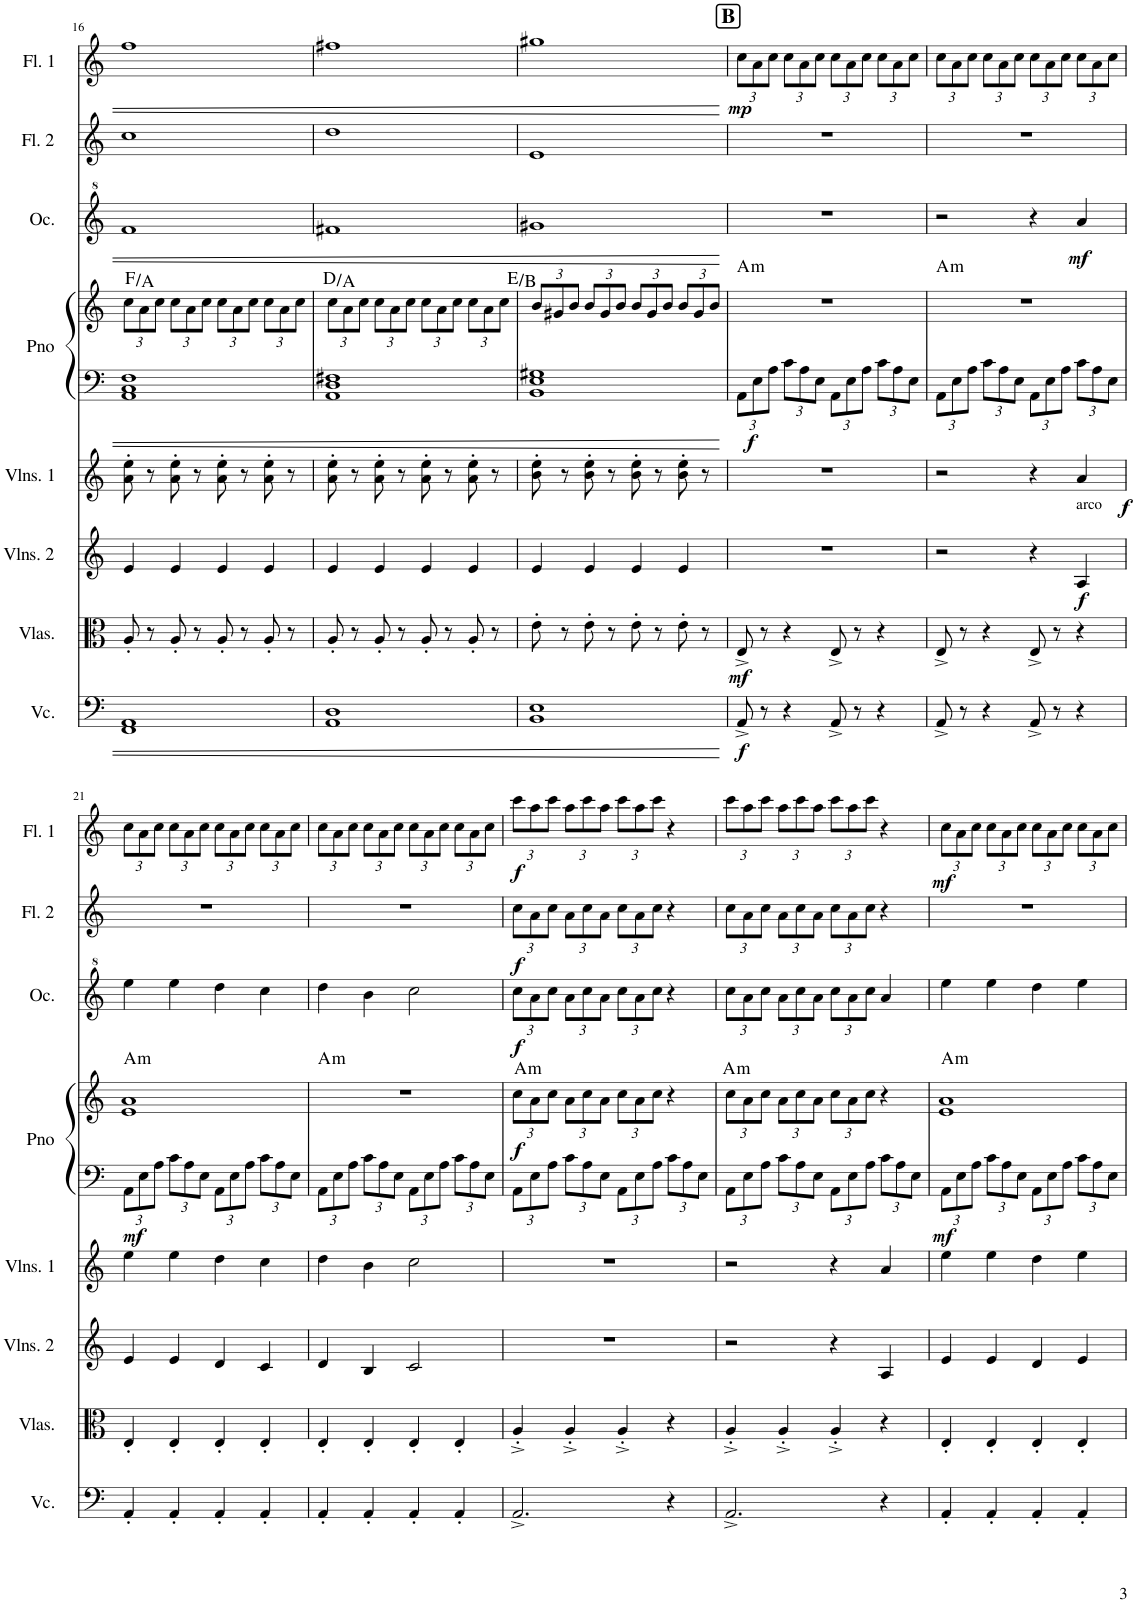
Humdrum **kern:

**kern	**dynam	**kern	**dynam	**kern	**dynam	**kern	**dynam	**kern	**kern	**dynam	**harte	**kern	**dynam	**kern	**dynam	**kern	**dynam
*part8	*part8	*part7	*part7	*part6	*part6	*part5	*part5	*part4	*part4	*part4	*part4	*part3	*part3	*part2	*part2	*part1	*part1
*staff9	*staff9	*staff8	*staff8	*staff7	*staff7	*staff6	*staff6	*staff5	*staff4	*staff4/5	*	*staff3	*staff3	*staff2	*staff2	*staff1	*staff1
*I"Cello	*	*I"Violas	*	*I"Violins 2	*	*I"Violins 1	*	*I"Piano	*	*	*	*I"Ocarina	*	*I"Flute 2	*	*I"Flute 1	*
*	*	*I'Vlas.	*	*I'Vlns. 2	*	*I'Vlns. 1	*	*I'Pno	*	*	*	*I'Oc.	*	*I'Fl. 2	*	*I'Fl. 1	*
!!LO:PB:g=z
*clefF4	*	*clefC3	*	*clefG2	*	*clefG2	*	*clefF4	*clefG2	*	*	*clefG^2	*	*clefG2	*	*clefG2	*
*k[]	*	*k[]	*	*k[]	*	*k[]	*	*k[]	*k[]	*	*	*k[]	*	*k[]	*	*k[]	*
*M4/4	*	*M4/4	*	*M4/4	*	*M4/4	*	*M4/4	*M4/4	*	*	*M4/4	*	*M4/4	*	*M4/4	*
*	*	*	*	*	*	*	*	*	*Xbrackettup	*	*	*	*	*	*	*	*
=16	=16	=16	=16	=16	=16	=16	=16	=16	=16	=16	=16	=16	=16	=16	=16	=16	=16
1FF 1AA	.	8A'/	.	4e/	.	8a\' 8ee\'	.	1AA 1C 1F	12cc\L	.	F:maj/3	1ff	.	1cc	.	1ff	.
.	.	.	.	.	.	.	.	.	12a\	.	.	.	.	.	.	.	.
.	.	8r	.	.	.	8r	.	.	.	.	.	.	.	.	.	.	.
.	.	.	.	.	.	.	.	.	12cc\J	.	.	.	.	.	.	.	.
.	.	8A'/	.	4e/	.	8a\' 8ee\'	.	.	12cc\L	.	.	.	.	.	.	.	.
.	.	.	.	.	.	.	.	.	12a\	.	.	.	.	.	.	.	.
.	.	8r	.	.	.	8r	.	.	.	.	.	.	.	.	.	.	.
.	.	.	.	.	.	.	.	.	12cc\J	.	.	.	.	.	.	.	.
.	.	8A'/	.	4e/	.	8a\' 8ee\'	.	.	12cc\L	.	.	.	.	.	.	.	.
.	.	.	.	.	.	.	.	.	12a\	.	.	.	.	.	.	.	.
.	.	8r	.	.	.	8r	.	.	.	.	.	.	.	.	.	.	.
.	.	.	.	.	.	.	.	.	12cc\J	.	.	.	.	.	.	.	.
.	.	8A'/	.	4e/	.	8a\' 8ee\'	.	.	12cc\L	.	.	.	.	.	.	.	.
.	.	.	.	.	.	.	.	.	12a\	.	.	.	.	.	.	.	.
.	.	8r	.	.	.	8r	.	.	.	.	.	.	.	.	.	.	.
.	.	.	.	.	.	.	.	.	12cc\J	.	.	.	.	.	.	.	.
=17	=17	=17	=17	=17	=17	=17	=17	=17	=17	=17	=17	=17	=17	=17	=17	=17	=17
1AA 1D	.	8A'/	.	4e/	.	8a\' 8ee\'	.	1AA 1D 1F#X	12cc\L	.	D:maj/5	1ff#X	.	1dd	.	1ff#X	.
.	.	.	.	.	.	.	.	.	12a\	.	.	.	.	.	.	.	.
.	.	8r	.	.	.	8r	.	.	.	.	.	.	.	.	.	.	.
.	.	.	.	.	.	.	.	.	12cc\J	.	.	.	.	.	.	.	.
.	.	8A'/	.	4e/	.	8a\' 8ee\'	.	.	12cc\L	.	.	.	.	.	.	.	.
.	.	.	.	.	.	.	.	.	12a\	.	.	.	.	.	.	.	.
.	.	8r	.	.	.	8r	.	.	.	.	.	.	.	.	.	.	.
.	.	.	.	.	.	.	.	.	12cc\J	.	.	.	.	.	.	.	.
.	.	8A'/	.	4e/	.	8a\' 8ee\'	.	.	12cc\L	.	.	.	.	.	.	.	.
.	.	.	.	.	.	.	.	.	12a\	.	.	.	.	.	.	.	.
.	.	8r	.	.	.	8r	.	.	.	.	.	.	.	.	.	.	.
.	.	.	.	.	.	.	.	.	12cc\J	.	.	.	.	.	.	.	.
.	.	8A'/	.	4e/	.	8a\' 8ee\'	.	.	12cc\L	.	.	.	.	.	.	.	.
.	.	.	.	.	.	.	.	.	12a\	.	.	.	.	.	.	.	.
.	.	8r	.	.	.	8r	.	.	.	.	.	.	.	.	.	.	.
.	.	.	.	.	.	.	.	.	12cc\J	.	.	.	.	.	.	.	.
=18	=18	=18	=18	=18	=18	=18	=18	=18	=18	=18	=18	=18	=18	=18	=18	=18	=18
1BB 1E	.	8e'\	.	4e/	.	8b\' 8ee\'	.	1BB 1E 1G#X	12b/L	.	E:maj/5	1gg#X	.	1e	.	1gg#X	.
.	.	.	.	.	.	.	.	.	12g#X/	.	.	.	.	.	.	.	.
.	.	8r	.	.	.	8r	.	.	.	.	.	.	.	.	.	.	.
.	.	.	.	.	.	.	.	.	12b/J	.	.	.	.	.	.	.	.
.	.	8e'\	.	4e/	.	8b\' 8ee\'	.	.	12b/L	.	.	.	.	.	.	.	.
.	.	.	.	.	.	.	.	.	12g#/	.	.	.	.	.	.	.	.
.	.	8r	.	.	.	8r	.	.	.	.	.	.	.	.	.	.	.
.	.	.	.	.	.	.	.	.	12b/J	.	.	.	.	.	.	.	.
.	.	8e'\	.	4e/	.	8b\' 8ee\'	.	.	12b/L	.	.	.	.	.	.	.	.
.	.	.	.	.	.	.	.	.	12g#/	.	.	.	.	.	.	.	.
.	.	8r	.	.	.	8r	.	.	.	.	.	.	.	.	.	.	.
.	.	.	.	.	.	.	.	.	12b/J	.	.	.	.	.	.	.	.
.	.	8e'\	.	4e/	.	8b\' 8ee\'	.	.	12b/L	.	.	.	.	.	.	.	.
.	.	.	.	.	.	.	.	.	12g#/	.	.	.	.	.	.	.	.
.	.	8r	.	.	.	8r	.	.	.	.	.	.	.	.	.	.	.
.	.	.	.	.	.	.	.	.	12b/J	.	.	.	.	.	.	.	.
!!LO:REH:place=s1:a:B:cj:fs=14:t=B
=19	=19	=19	=19	=19	=19	=19	=19	=19	=19	=19	=19	=19	=19	=19	=19	=19	=19
*	*	*	*	*	*	*	*	*Xbrackettup	*	*	*	*	*	*	*	*Xbrackettup	*
!	!LO:DY:b	!	!LO:DY:b	!	!	!	!	!	!	!LO:DY:b=2	!LO:H:kt=m	!	!	!	!	!	!LO:DY:b
8AA^/	f	8E^/	mf	1r	.	1r	.	12AA\L	1r	f	A:min	1r	.	1r	.	12cc\L	mp
.	.	.	.	.	.	.	.	12E\	.	.	.	.	.	.	.	12a\	.
8r	.	8r	.	.	.	.	.	.	.	.	.	.	.	.	.	.	.
.	.	.	.	.	.	.	.	12A\J	.	.	.	.	.	.	.	12cc\J	.
4r	.	4r	.	.	.	.	.	12c\L	.	.	.	.	.	.	.	12cc\L	.
.	.	.	.	.	.	.	.	12A\	.	.	.	.	.	.	.	12a\	.
.	.	.	.	.	.	.	.	12E\J	.	.	.	.	.	.	.	12cc\J	.
8AA^/	.	8E^/	.	.	.	.	.	12AA\L	.	.	.	.	.	.	.	12cc\L	.
.	.	.	.	.	.	.	.	12E\	.	.	.	.	.	.	.	12a\	.
8r	.	8r	.	.	.	.	.	.	.	.	.	.	.	.	.	.	.
.	.	.	.	.	.	.	.	12A\J	.	.	.	.	.	.	.	12cc\J	.
4r	.	4r	.	.	.	.	.	12c\L	.	.	.	.	.	.	.	12cc\L	.
.	.	.	.	.	.	.	.	12A\	.	.	.	.	.	.	.	12a\	.
.	.	.	.	.	.	.	.	12E\J	.	.	.	.	.	.	.	12cc\J	.
=20	=20	=20	=20	=20	=20	=20	=20	=20	=20	=20	=20	=20	=20	=20	=20	=20	=20
!	!	!	!	!	!	!	!	!	!	!	!LO:H:kt=m	!	!	!	!	!	!
8AA^/	.	8E^/	.	2r	.	2r	.	12AA\L	1r	.	A:min	2r	.	1r	.	12cc\L	.
.	.	.	.	.	.	.	.	12E\	.	.	.	.	.	.	.	12a\	.
8r	.	8r	.	.	.	.	.	.	.	.	.	.	.	.	.	.	.
.	.	.	.	.	.	.	.	12A\J	.	.	.	.	.	.	.	12cc\J	.
4r	.	4r	.	.	.	.	.	12c\L	.	.	.	.	.	.	.	12cc\L	.
.	.	.	.	.	.	.	.	12A\	.	.	.	.	.	.	.	12a\	.
.	.	.	.	.	.	.	.	12E\J	.	.	.	.	.	.	.	12cc\J	.
8AA^/	.	8E^/	.	4r	.	4r	.	12AA\L	.	.	.	4r	.	.	.	12cc\L	.
.	.	.	.	.	.	.	.	12E\	.	.	.	.	.	.	.	12a\	.
8r	.	8r	.	.	.	.	.	.	.	.	.	.	.	.	.	.	.
.	.	.	.	.	.	.	.	12A\J	.	.	.	.	.	.	.	12cc\J	.
!	!	!	!	!LO:TX:a:t=arco	!	!	!	!	!	!	!	!	!	!	!	!	!
!	!	!	!	!	!LO:DY:b	!	!LO:DY:b	!	!	!	!	!	!LO:DY:b	!	!	!	!
4r	.	4r	.	4A/	f	4a/	f	12c\L	.	.	.	4aa/	mf	.	.	12cc\L	.
.	.	.	.	.	.	.	.	12A\	.	.	.	.	.	.	.	12a\	.
.	.	.	.	.	.	.	.	12E\J	.	.	.	.	.	.	.	12cc\J	.
!!LO:LB:g=z
=21	=21	=21	=21	=21	=21	=21	=21	=21	=21	=21	=21	=21	=21	=21	=21	=21	=21
!	!	!	!	!	!	!	!	!	!	!LO:DY:b=2	!LO:H:kt=m	!	!	!	!	!	!
4AA'/	.	4E'/	.	4e/	.	4ee\	.	12AA\L	1e 1a	mf	A:min	4eee\	.	1r	.	12cc\L	.
.	.	.	.	.	.	.	.	12E\	.	.	.	.	.	.	.	12a\	.
.	.	.	.	.	.	.	.	12A\J	.	.	.	.	.	.	.	12cc\J	.
4AA'/	.	4E'/	.	4e/	.	4ee\	.	12c\L	.	.	.	4eee\	.	.	.	12cc\L	.
.	.	.	.	.	.	.	.	12A\	.	.	.	.	.	.	.	12a\	.
.	.	.	.	.	.	.	.	12E\J	.	.	.	.	.	.	.	12cc\J	.
4AA'/	.	4E'/	.	4d/	.	4dd\	.	12AA\L	.	.	.	4ddd\	.	.	.	12cc\L	.
.	.	.	.	.	.	.	.	12E\	.	.	.	.	.	.	.	12a\	.
.	.	.	.	.	.	.	.	12A\J	.	.	.	.	.	.	.	12cc\J	.
4AA'/	.	4E'/	.	4c/	.	4cc\	.	12c\L	.	.	.	4ccc\	.	.	.	12cc\L	.
.	.	.	.	.	.	.	.	12A\	.	.	.	.	.	.	.	12a\	.
.	.	.	.	.	.	.	.	12E\J	.	.	.	.	.	.	.	12cc\J	.
=22	=22	=22	=22	=22	=22	=22	=22	=22	=22	=22	=22	=22	=22	=22	=22	=22	=22
!	!	!	!	!	!	!	!	!	!	!	!LO:H:kt=m	!	!	!	!	!	!
4AA'/	.	4E'/	.	4d/	.	4dd\	.	12AA\L	1r	.	A:min	4ddd\	.	1r	.	12cc\L	.
.	.	.	.	.	.	.	.	12E\	.	.	.	.	.	.	.	12a\	.
.	.	.	.	.	.	.	.	12A\J	.	.	.	.	.	.	.	12cc\J	.
4AA'/	.	4E'/	.	4B/	.	4b\	.	12c\L	.	.	.	4bb\	.	.	.	12cc\L	.
.	.	.	.	.	.	.	.	12A\	.	.	.	.	.	.	.	12a\	.
.	.	.	.	.	.	.	.	12E\J	.	.	.	.	.	.	.	12cc\J	.
4AA'/	.	4E'/	.	2c/	.	2cc\	.	12AA\L	.	.	.	2ccc\	.	.	.	12cc\L	.
.	.	.	.	.	.	.	.	12E\	.	.	.	.	.	.	.	12a\	.
.	.	.	.	.	.	.	.	12A\J	.	.	.	.	.	.	.	12cc\J	.
4AA'/	.	4E'/	.	.	.	.	.	12c\L	.	.	.	.	.	.	.	12cc\L	.
.	.	.	.	.	.	.	.	12A\	.	.	.	.	.	.	.	12a\	.
.	.	.	.	.	.	.	.	12E\J	.	.	.	.	.	.	.	12cc\J	.
=23	=23	=23	=23	=23	=23	=23	=23	=23	=23	=23	=23	=23	=23	=23	=23	=23	=23
*	*	*	*	*	*	*	*	*	*	*	*	*Xbrackettup	*	*Xbrackettup	*	*	*
!	!	!	!	!	!	!	!	!	!	!LO:DY:b	!LO:H:kt=m	!	!LO:DY:b	!	!LO:DY:b	!	!LO:DY:b
2.AA^/	.	4A'^/	.	1r	.	1r	.	12AA\L	12cc\L	f	A:min	12ccc\L	f	12cc\L	f	12ccc\L	f
.	.	.	.	.	.	.	.	12E\	12a\	.	.	12aa\	.	12a\	.	12aa\	.
.	.	.	.	.	.	.	.	12A\J	12cc\J	.	.	12ccc\J	.	12cc\J	.	12ccc\J	.
.	.	4A'^/	.	.	.	.	.	12c\L	12a\L	.	.	12aa\L	.	12a\L	.	12aa\L	.
.	.	.	.	.	.	.	.	12A\	12cc\	.	.	12ccc\	.	12cc\	.	12ccc\	.
.	.	.	.	.	.	.	.	12E\J	12a\J	.	.	12aa\J	.	12a\J	.	12aa\J	.
.	.	4A'^/	.	.	.	.	.	12AA\L	12cc\L	.	.	12ccc\L	.	12cc\L	.	12ccc\L	.
.	.	.	.	.	.	.	.	12E\	12a\	.	.	12aa\	.	12a\	.	12aa\	.
.	.	.	.	.	.	.	.	12A\J	12cc\J	.	.	12ccc\J	.	12cc\J	.	12ccc\J	.
4r	.	4r	.	.	.	.	.	12c\L	4r	.	.	4r	.	4r	.	4r	.
.	.	.	.	.	.	.	.	12A\	.	.	.	.	.	.	.	.	.
.	.	.	.	.	.	.	.	12E\J	.	.	.	.	.	.	.	.	.
=24	=24	=24	=24	=24	=24	=24	=24	=24	=24	=24	=24	=24	=24	=24	=24	=24	=24
!	!	!	!	!	!	!	!	!	!	!	!LO:H:kt=m	!	!	!	!	!	!
2.AA^/	.	4A'^/	.	2r	.	2r	.	12AA\L	12cc\L	.	A:min	12ccc\L	.	12cc\L	.	12ccc\L	.
.	.	.	.	.	.	.	.	12E\	12a\	.	.	12aa\	.	12a\	.	12aa\	.
.	.	.	.	.	.	.	.	12A\J	12cc\J	.	.	12ccc\J	.	12cc\J	.	12ccc\J	.
.	.	4A'^/	.	.	.	.	.	12c\L	12a\L	.	.	12aa\L	.	12a\L	.	12aa\L	.
.	.	.	.	.	.	.	.	12A\	12cc\	.	.	12ccc\	.	12cc\	.	12ccc\	.
.	.	.	.	.	.	.	.	12E\J	12a\J	.	.	12aa\J	.	12a\J	.	12aa\J	.
.	.	4A'^/	.	4r	.	4r	.	12AA\L	12cc\L	.	.	12ccc\L	.	12cc\L	.	12ccc\L	.
.	.	.	.	.	.	.	.	12E\	12a\	.	.	12aa\	.	12a\	.	12aa\	.
.	.	.	.	.	.	.	.	12A\J	12cc\J	.	.	12ccc\J	.	12cc\J	.	12ccc\J	.
4r	.	4r	.	4A/	.	4a/	.	12c\L	4r	.	.	4aa/	.	4r	.	4r	.
.	.	.	.	.	.	.	.	12A\	.	.	.	.	.	.	.	.	.
.	.	.	.	.	.	.	.	12E\J	.	.	.	.	.	.	.	.	.
=25	=25	=25	=25	=25	=25	=25	=25	=25	=25	=25	=25	=25	=25	=25	=25	=25	=25
!	!	!	!	!	!	!	!	!	!	!LO:DY:b=2	!LO:H:kt=m	!	!	!	!	!	!LO:DY:b
4AA'/	.	4E'/	.	4e/	.	4ee\	.	12AA\L	1e 1a	mf	A:min	4eee\	.	1r	.	12cc\L	mf
.	.	.	.	.	.	.	.	12E\	.	.	.	.	.	.	.	12a\	.
.	.	.	.	.	.	.	.	12A\J	.	.	.	.	.	.	.	12cc\J	.
4AA'/	.	4E'/	.	4e/	.	4ee\	.	12c\L	.	.	.	4eee\	.	.	.	12cc\L	.
.	.	.	.	.	.	.	.	12A\	.	.	.	.	.	.	.	12a\	.
.	.	.	.	.	.	.	.	12E\J	.	.	.	.	.	.	.	12cc\J	.
4AA'/	.	4E'/	.	4d/	.	4dd\	.	12AA\L	.	.	.	4ddd\	.	.	.	12cc\L	.
.	.	.	.	.	.	.	.	12E\	.	.	.	.	.	.	.	12a\	.
.	.	.	.	.	.	.	.	12A\J	.	.	.	.	.	.	.	12cc\J	.
4AA'/	.	4E'/	.	4e/	.	4ee\	.	12c\L	.	.	.	4eee\	.	.	.	12cc\L	.
.	.	.	.	.	.	.	.	12A\	.	.	.	.	.	.	.	12a\	.
.	.	.	.	.	.	.	.	12E\J	.	.	.	.	.	.	.	12cc\J	.
=	=	=	=	=	=	=	=	=	=	=	=	=	=	=	=	=	=
*-	*-	*-	*-	*-	*-	*-	*-	*-	*-	*-	*-	*-	*-	*-	*-	*-	*-
